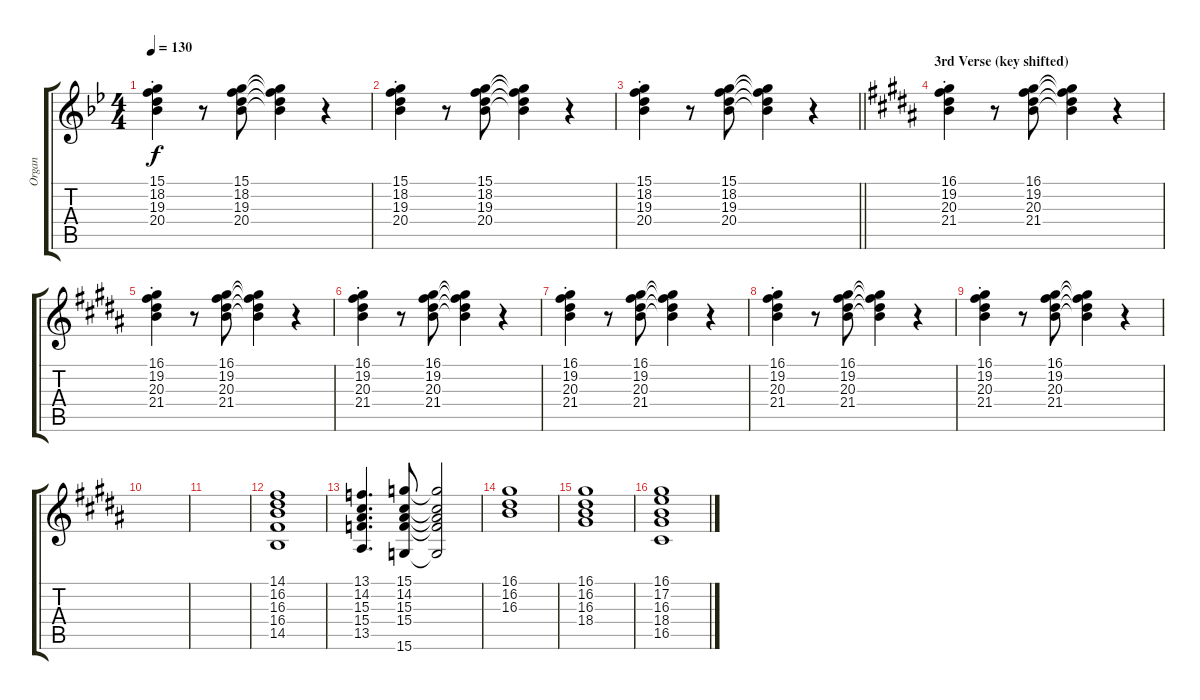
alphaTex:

\track ("Organ" "Organ") {instrument drawbarorgan}
\staff {score tabs}
\tuning (E4 B3 G3 D3 A2 E2) {hide}
\ts (4 4)
\tempo 130
\clef g2
\ks bb
(15.1{st} 18.2{st} 19.3{st} 20.4{st}).4{dy f} r.8 (15.1 18.2 19.3 20.4).8 (15.1{t} 18.2{t} 19.3{t} 20.4{t}).4 r.4 |
(15.1{st} 18.2{st} 19.3{st} 20.4{st}).4 r.8 (15.1 18.2 19.3 20.4).8 (15.1{t} 18.2{t} 19.3{t} 20.4{t}).4 r.4 |
\barLineRight lightlight
(15.1{st} 18.2{st} 19.3{st} 20.4{st}).4 r.8 (15.1 18.2 19.3 20.4).8 (15.1{t} 18.2{t} 19.3{t} 20.4{t}).4 r.4 |
\section ("" "3rd Verse (key shifted)")
\ks b
(16.1{st} 19.2{st} 20.3{st} 21.4{st}).4 r.8 (16.1 19.2 20.3 21.4).8 (16.1{t} 19.2{t} 20.3{t} 21.4{t}).4 r.4 |
(16.1{st} 19.2{st} 20.3{st} 21.4{st}).4 r.8 (16.1 19.2 20.3 21.4).8 (16.1{t} 19.2{t} 20.3{t} 21.4{t}).4 r.4 |
(16.1{st} 19.2{st} 20.3{st} 21.4{st}).4 r.8 (16.1 19.2 20.3 21.4).8 (16.1{t} 19.2{t} 20.3{t} 21.4{t}).4 r.4 |
(16.1{st} 19.2{st} 20.3{st} 21.4{st}).4 r.8 (16.1 19.2 20.3 21.4).8 (16.1{t} 19.2{t} 20.3{t} 21.4{t}).4 r.4 |
(16.1{st} 19.2{st} 20.3{st} 21.4{st}).4 r.8 (16.1 19.2 20.3 21.4).8 (16.1{t} 19.2{t} 20.3{t} 21.4{t}).4 r.4 |
(16.1{st} 19.2{st} 20.3{st} 21.4{st}).4 r.8 (16.1 19.2 20.3 21.4).8 (16.1{t} 19.2{t} 20.3{t} 21.4{t}).4 r.4 |
|
|
(14.1 16.2 16.3 16.4 14.5).1 |
(13.1 14.2 15.3 15.4 13.5).4{d} (15.1 14.2 15.3 15.4 15.6).8 (15.1{t} 14.2{t} 15.3{t} 15.4{t} 15.6{t}).2 |
(16.1 16.2 16.3).1 |
(16.1 16.2 16.3 18.4).1 |
(16.1 17.2 16.3 18.4 16.5).1
